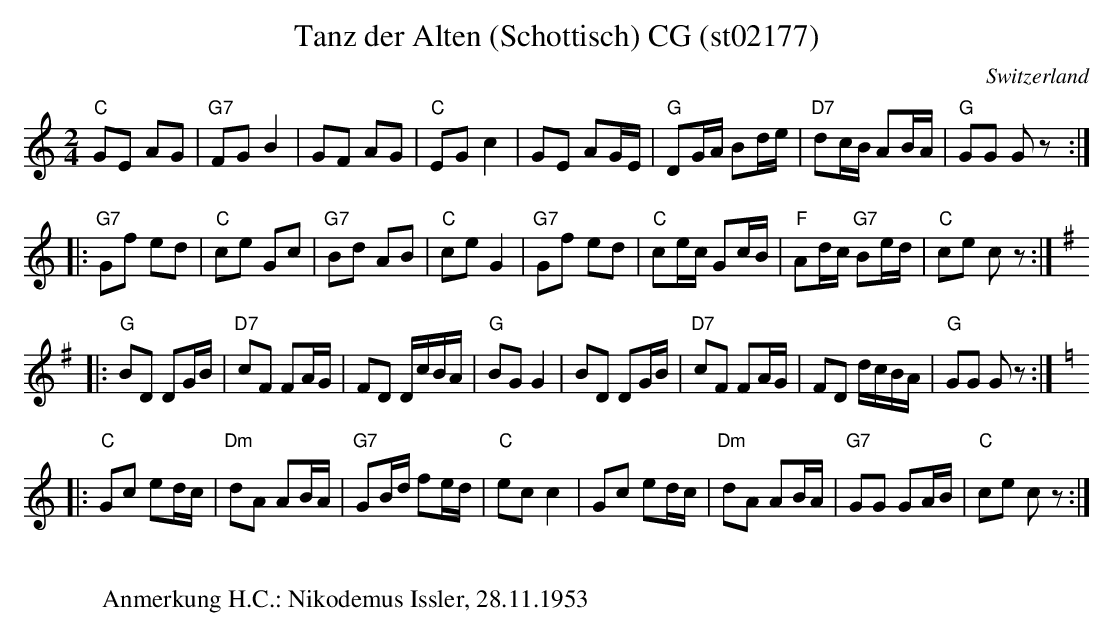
X:1
T:Tanz der Alten (Schottisch) CG (st02177)
O:Switzerland
M:2/4
L:1/8
K:C major
"C"GE AG | "G7"FGB2 | GF AG | "C"EGc2 | GE AG/E/ | "G"DG/A/ Bd/e/ | "D7"dc/B/ AB/A/ | "G"GG Gz :|
|: "G7"Gf ed | "C"ce Gc | "G7"Bd AB | "C"ceG2 | "G7"Gf ed | "C"ce/c/ Gc/B/ | "F"Ad/c/ "G7"Be/d/ | "C"ce cz :| [K:G]
|: "G"BD DG/B/ | "D7"cF FA/G/ | FD D/c/B/A/ | "G"BGG2 | BD DG/B/ | "D7"cF FA/G/ | FD d/c/B/A/ | "G"GG Gz :| [K:C]
|: "C"Gc ed/c/ | "Dm"dA AB/A/ | "G7"GB/d/ fe/d/ | "C"ecc2 | Gc ed/c/ | "Dm"dA AB/A/ | "G7"GG GA/B/ | "C"ce cz :|
W:
W:Anmerkung H.C.: Nikodemus Issler, 28.11.1953
